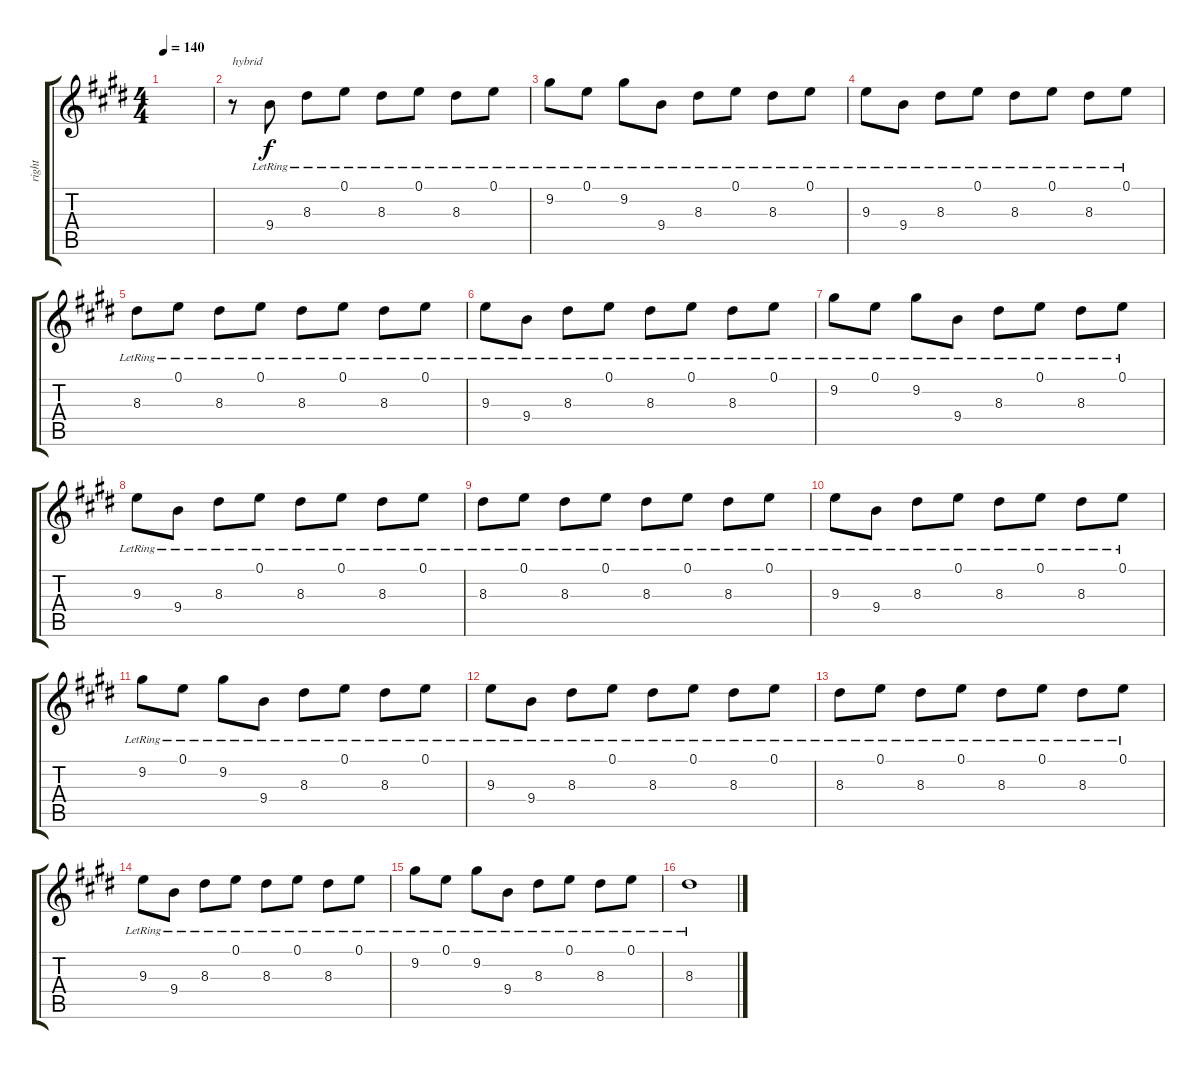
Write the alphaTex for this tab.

\track ("right" "right") {instrument electricguitarjazz}
\staff {score tabs}
\tuning (E4 B3 G3 D3 A2 E2) {hide}
\ts (4 4)
\tempo 140
\clef g2
\ks e
|
r.8{txt "hybrid"} 9.4{lr}.8 8.3{lr}.8 0.1{lr}.8 8.3{lr}.8 0.1{lr}.8 8.3{lr}.8 0.1{lr}.8 |
9.2{lr}.8 0.1{lr}.8 9.2{lr}.8 9.4{lr}.8 8.3{lr}.8 0.1{lr}.8 8.3{lr}.8 0.1{lr}.8 |
9.3{lr}.8 9.4{lr}.8 8.3{lr}.8 0.1{lr}.8 8.3{lr}.8 0.1{lr}.8 8.3{lr}.8 0.1{lr}.8 |
8.3{lr}.8 0.1{lr}.8 8.3{lr}.8 0.1{lr}.8 8.3{lr}.8 0.1{lr}.8 8.3{lr}.8 0.1{lr}.8 |
9.3{lr}.8 9.4{lr}.8 8.3{lr}.8 0.1{lr}.8 8.3{lr}.8 0.1{lr}.8 8.3{lr}.8 0.1{lr}.8 |
9.2{lr}.8 0.1{lr}.8 9.2{lr}.8 9.4{lr}.8 8.3{lr}.8 0.1{lr}.8 8.3{lr}.8 0.1{lr}.8 |
9.3{lr}.8 9.4{lr}.8 8.3{lr}.8 0.1{lr}.8 8.3{lr}.8 0.1{lr}.8 8.3{lr}.8 0.1{lr}.8 |
8.3{lr}.8 0.1{lr}.8 8.3{lr}.8 0.1{lr}.8 8.3{lr}.8 0.1{lr}.8 8.3{lr}.8 0.1{lr}.8 |
9.3{lr}.8 9.4{lr}.8 8.3{lr}.8 0.1{lr}.8 8.3{lr}.8 0.1{lr}.8 8.3{lr}.8 0.1{lr}.8 |
9.2{lr}.8 0.1{lr}.8 9.2{lr}.8 9.4{lr}.8 8.3{lr}.8 0.1{lr}.8 8.3{lr}.8 0.1{lr}.8 |
9.3{lr}.8 9.4{lr}.8 8.3{lr}.8 0.1{lr}.8 8.3{lr}.8 0.1{lr}.8 8.3{lr}.8 0.1{lr}.8 |
8.3{lr}.8 0.1{lr}.8 8.3{lr}.8 0.1{lr}.8 8.3{lr}.8 0.1{lr}.8 8.3{lr}.8 0.1{lr}.8 |
9.3{lr}.8 9.4{lr}.8 8.3{lr}.8 0.1{lr}.8 8.3{lr}.8 0.1{lr}.8 8.3{lr}.8 0.1{lr}.8 |
9.2{lr}.8 0.1{lr}.8 9.2{lr}.8 9.4{lr}.8 8.3{lr}.8 0.1{lr}.8 8.3{lr}.8 0.1{lr}.8 |
8.3{lr}.1
